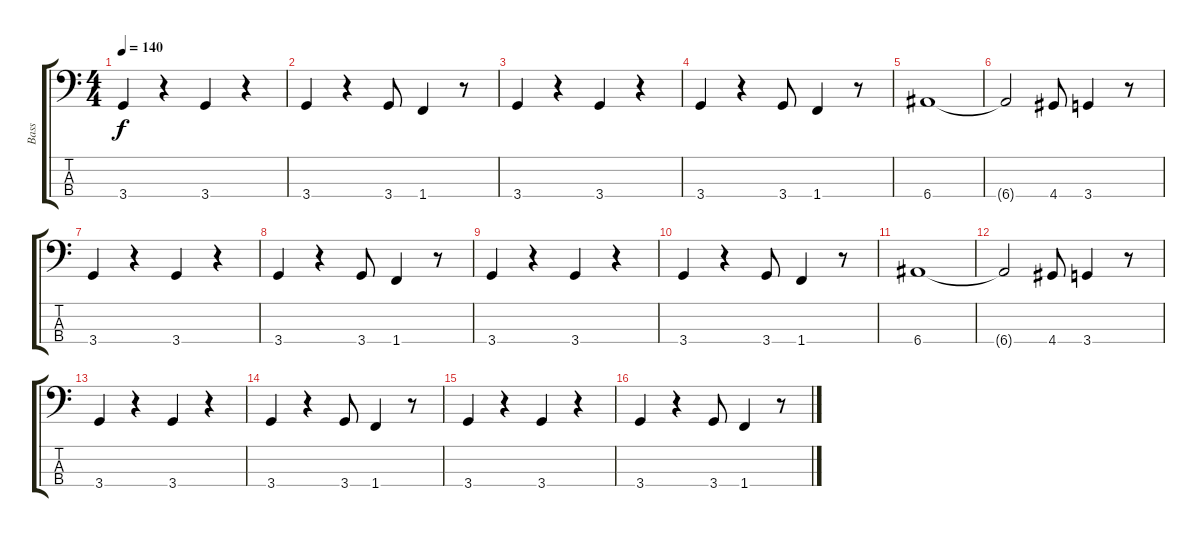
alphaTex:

\track ("Bass" "Bass") {instrument electricbasspick}
\staff {score tabs}
\tuning (G2 D2 A1 E1) {hide}
\ts (4 4)
\tempo 140
\clef f4
\ks c
3.4.4{dy f} r.4 3.4.4 r.4 |
3.4.4 r.4 3.4.8 1.4.4 r.8 |
3.4.4 r.4 3.4.4 r.4 |
3.4.4 r.4 3.4.8 1.4.4 r.8 |
6.4.1 |
6.4{t}.2 4.4.8 3.4.4 r.8 |
3.4.4 r.4 3.4.4 r.4 |
3.4.4 r.4 3.4.8 1.4.4 r.8 |
3.4.4 r.4 3.4.4 r.4 |
3.4.4 r.4 3.4.8 1.4.4 r.8 |
6.4.1 |
6.4{t}.2 4.4.8 3.4.4 r.8 |
3.4.4 r.4 3.4.4 r.4 |
3.4.4 r.4 3.4.8 1.4.4 r.8 |
3.4.4 r.4 3.4.4 r.4 |
3.4.4 r.4 3.4.8 1.4.4 r.8
